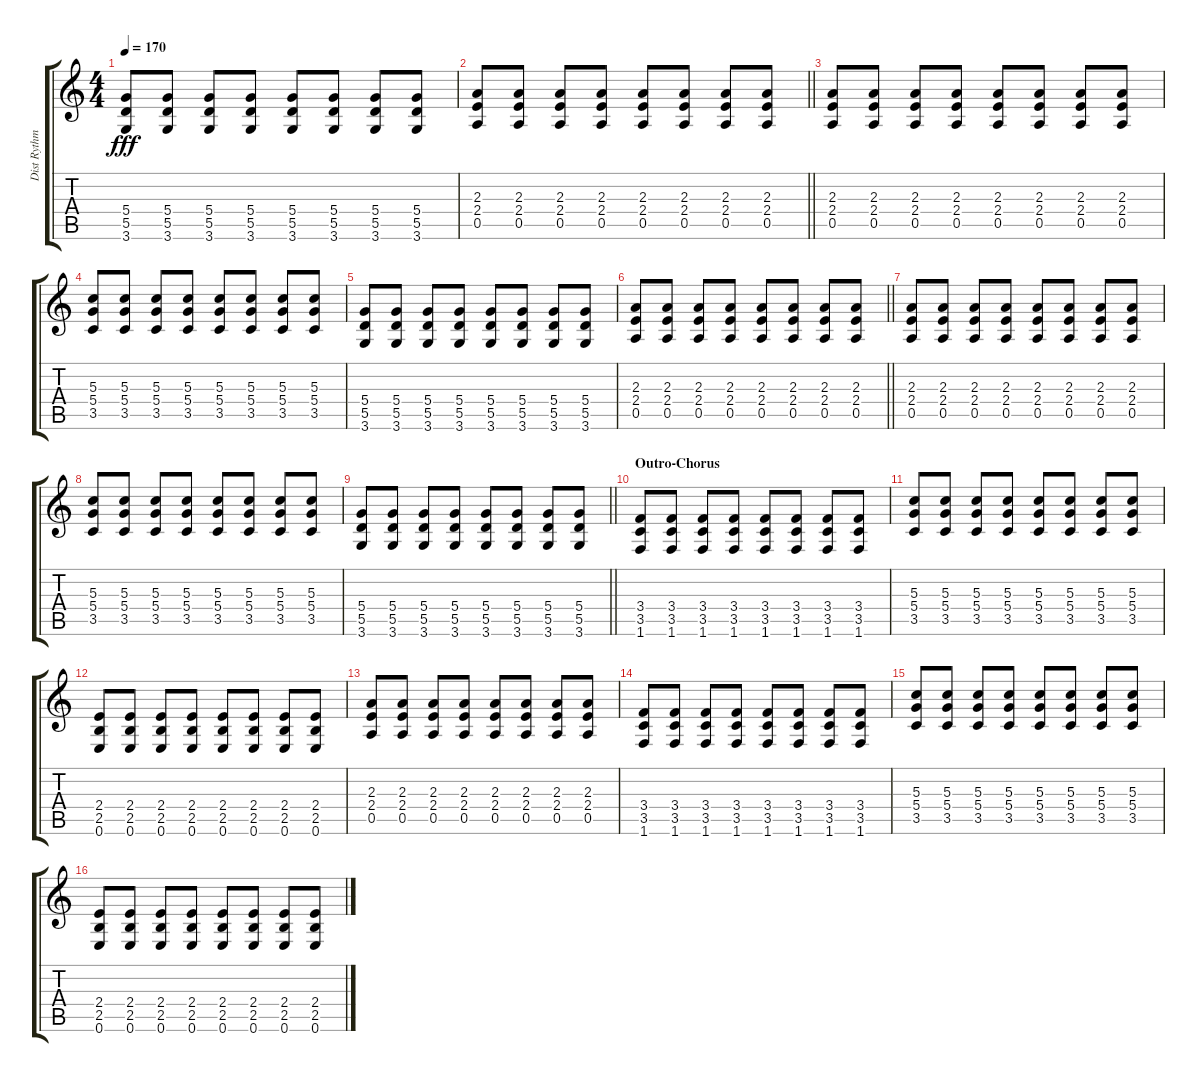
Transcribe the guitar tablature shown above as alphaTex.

\track ("Dist Rythm" "Dist Rythm") {instrument distortionguitar}
\staff {score tabs}
\tuning (E4 B3 G3 D3 A2 E2) {hide}
\ts (4 4)
\tempo 170
\clef g2
\ks c
(5.4 5.5 3.6).8{dy fff} (5.4 5.5 3.6).8 (5.4 5.5 3.6).8 (5.4 5.5 3.6).8 (5.4 5.5 3.6).8 (5.4 5.5 3.6).8 (5.4 5.5 3.6).8 (5.4 5.5 3.6).8 |
\barLineRight lightlight
(2.3 2.4 0.5).8 (2.3 2.4 0.5).8 (2.3 2.4 0.5).8 (2.3 2.4 0.5).8 (2.3 2.4 0.5).8 (2.3 2.4 0.5).8 (2.3 2.4 0.5).8 (2.3 2.4 0.5).8 |
(2.3 2.4 0.5).8 (2.3 2.4 0.5).8 (2.3 2.4 0.5).8 (2.3 2.4 0.5).8 (2.3 2.4 0.5).8 (2.3 2.4 0.5).8 (2.3 2.4 0.5).8 (2.3 2.4 0.5).8 |
(5.3 5.4 3.5).8 (5.3 5.4 3.5).8 (5.3 5.4 3.5).8 (5.3 5.4 3.5).8 (5.3 5.4 3.5).8 (5.3 5.4 3.5).8 (5.3 5.4 3.5).8 (5.3 5.4 3.5).8 |
(5.4 5.5 3.6).8 (5.4 5.5 3.6).8 (5.4 5.5 3.6).8 (5.4 5.5 3.6).8 (5.4 5.5 3.6).8 (5.4 5.5 3.6).8 (5.4 5.5 3.6).8 (5.4 5.5 3.6).8 |
\barLineRight lightlight
(2.3 2.4 0.5).8 (2.3 2.4 0.5).8 (2.3 2.4 0.5).8 (2.3 2.4 0.5).8 (2.3 2.4 0.5).8 (2.3 2.4 0.5).8 (2.3 2.4 0.5).8 (2.3 2.4 0.5).8 |
(2.3 2.4 0.5).8 (2.3 2.4 0.5).8 (2.3 2.4 0.5).8 (2.3 2.4 0.5).8 (2.3 2.4 0.5).8 (2.3 2.4 0.5).8 (2.3 2.4 0.5).8 (2.3 2.4 0.5).8 |
(5.3 5.4 3.5).8 (5.3 5.4 3.5).8 (5.3 5.4 3.5).8 (5.3 5.4 3.5).8 (5.3 5.4 3.5).8 (5.3 5.4 3.5).8 (5.3 5.4 3.5).8 (5.3 5.4 3.5).8 |
\barLineRight lightlight
(5.4 5.5 3.6).8 (5.4 5.5 3.6).8 (5.4 5.5 3.6).8 (5.4 5.5 3.6).8 (5.4 5.5 3.6).8 (5.4 5.5 3.6).8 (5.4 5.5 3.6).8 (5.4 5.5 3.6).8 |
\section ("" "Outro-Chorus")
(3.4 3.5 1.6).8 (3.4 3.5 1.6).8 (3.4 3.5 1.6).8 (3.4 3.5 1.6).8 (3.4 3.5 1.6).8 (3.4 3.5 1.6).8 (3.4 3.5 1.6).8 (3.4 3.5 1.6).8 |
(5.3 5.4 3.5).8 (5.3 5.4 3.5).8 (5.3 5.4 3.5).8 (5.3 5.4 3.5).8 (5.3 5.4 3.5).8 (5.3 5.4 3.5).8 (5.3 5.4 3.5).8 (5.3 5.4 3.5).8 |
(2.4 2.5 0.6).8 (2.4 2.5 0.6).8 (2.4 2.5 0.6).8 (2.4 2.5 0.6).8 (2.4 2.5 0.6).8 (2.4 2.5 0.6).8 (2.4 2.5 0.6).8 (2.4 2.5 0.6).8 |
(2.3 2.4 0.5).8 (2.3 2.4 0.5).8 (2.3 2.4 0.5).8 (2.3 2.4 0.5).8 (2.3 2.4 0.5).8 (2.3 2.4 0.5).8 (2.3 2.4 0.5).8 (2.3 2.4 0.5).8 |
(3.4 3.5 1.6).8 (3.4 3.5 1.6).8 (3.4 3.5 1.6).8 (3.4 3.5 1.6).8 (3.4 3.5 1.6).8 (3.4 3.5 1.6).8 (3.4 3.5 1.6).8 (3.4 3.5 1.6).8 |
(5.3 5.4 3.5).8 (5.3 5.4 3.5).8 (5.3 5.4 3.5).8 (5.3 5.4 3.5).8 (5.3 5.4 3.5).8 (5.3 5.4 3.5).8 (5.3 5.4 3.5).8 (5.3 5.4 3.5).8 |
(2.4 2.5 0.6).8 (2.4 2.5 0.6).8 (2.4 2.5 0.6).8 (2.4 2.5 0.6).8 (2.4 2.5 0.6).8 (2.4 2.5 0.6).8 (2.4 2.5 0.6).8 (2.4 2.5 0.6).8
